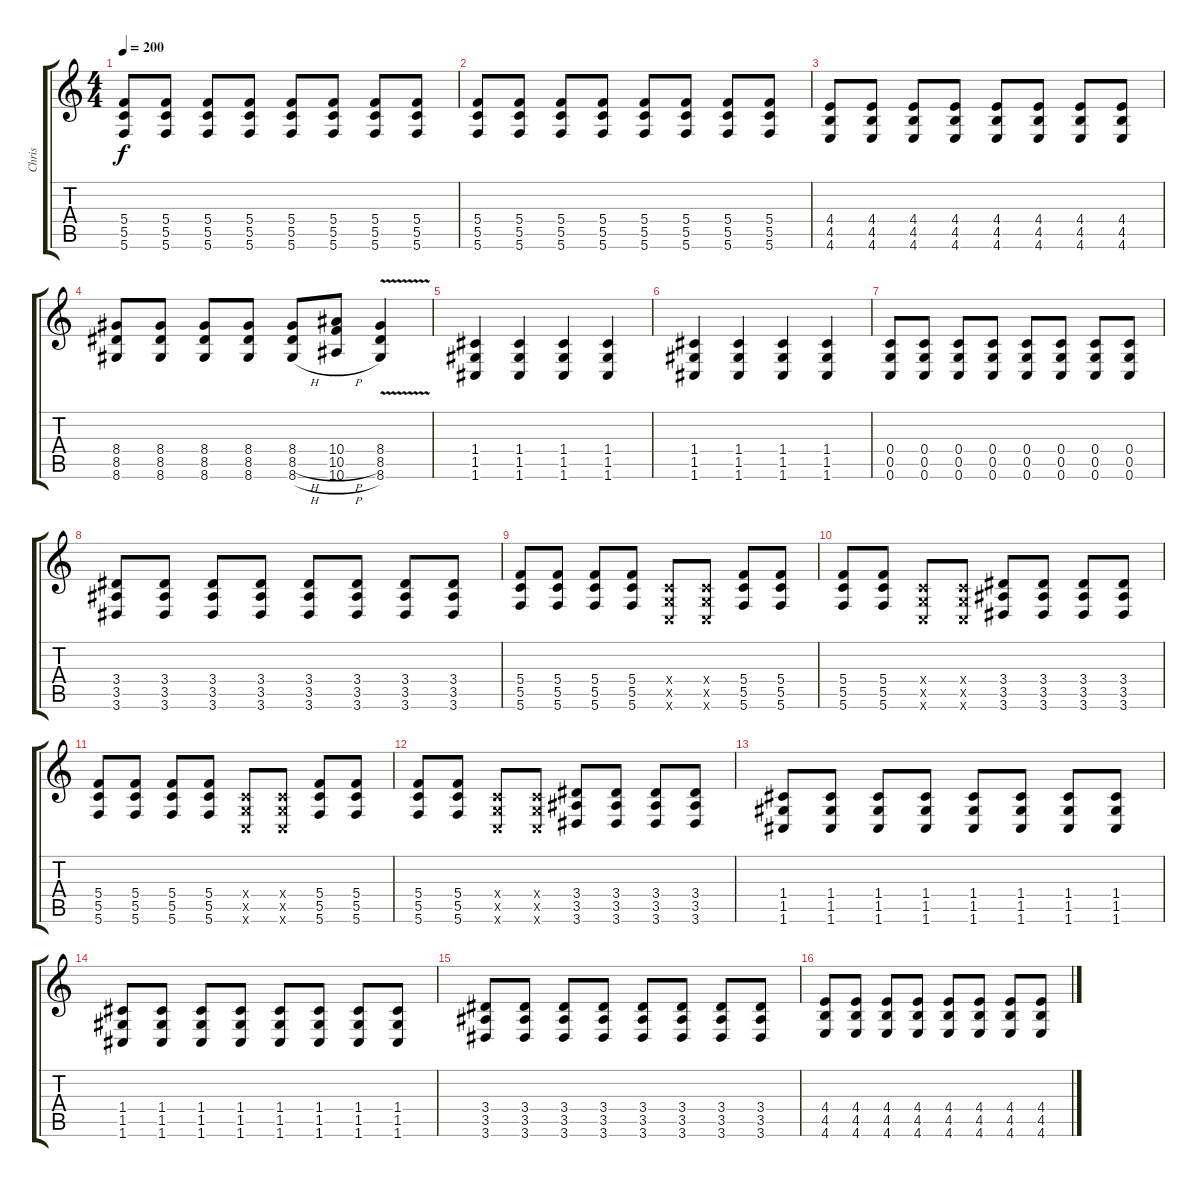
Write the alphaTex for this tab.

\track ("Chris" "Chris") {instrument distortionguitar}
\staff {score tabs}
\tuning (D4 A3 F3 C3 G2 C2) {hide}
\ts (4 4)
\tempo 200
\clef g2
\ks c
(5.4 5.5 5.6).8{dy f} (5.4 5.5 5.6).8 (5.4 5.5 5.6).8 (5.4 5.5 5.6).8 (5.4 5.5 5.6).8 (5.4 5.5 5.6).8 (5.4 5.5 5.6).8 (5.4 5.5 5.6).8 |
(5.4 5.5 5.6).8 (5.4 5.5 5.6).8 (5.4 5.5 5.6).8 (5.4 5.5 5.6).8 (5.4 5.5 5.6).8 (5.4 5.5 5.6).8 (5.4 5.5 5.6).8 (5.4 5.5 5.6).8 |
(4.4 4.5 4.6).8 (4.4 4.5 4.6).8 (4.4 4.5 4.6).8 (4.4 4.5 4.6).8 (4.4 4.5 4.6).8 (4.4 4.5 4.6).8 (4.4 4.5 4.6).8 (4.4 4.5 4.6).8 |
(8.4 8.5 8.6).8 (8.4 8.5 8.6).8 (8.4 8.5 8.6).8 (8.4 8.5 8.6).8 (8.4 8.5{h} 8.6{h}).8 (10.4 10.5{h} 10.6{h}).8 (8.4{v} 8.5{v} 8.6{v}).4 |
(1.4 1.5 1.6).4 (1.4 1.5 1.6).4 (1.4 1.5 1.6).4 (1.4 1.5 1.6).4 |
(1.4 1.5 1.6).4 (1.4 1.5 1.6).4 (1.4 1.5 1.6).4 (1.4 1.5 1.6).4 |
(0.4 0.5 0.6).8 (0.4 0.5 0.6).8 (0.4 0.5 0.6).8 (0.4 0.5 0.6).8 (0.4 0.5 0.6).8 (0.4 0.5 0.6).8 (0.4 0.5 0.6).8 (0.4 0.5 0.6).8 |
(3.4 3.5 3.6).8 (3.4 3.5 3.6).8 (3.4 3.5 3.6).8 (3.4 3.5 3.6).8 (3.4 3.5 3.6).8 (3.4 3.5 3.6).8 (3.4 3.5 3.6).8 (3.4 3.5 3.6).8 |
(5.4 5.5 5.6).8 (5.4 5.5 5.6).8 (5.4 5.5 5.6).8 (5.4 5.5 5.6).8 (0.4{x} 0.5{x} 0.6{x}).8 (0.4{x} 0.5{x} 0.6{x}).8 (5.4 5.5 5.6).8 (5.4 5.5 5.6).8 |
(5.4 5.5 5.6).8 (5.4 5.5 5.6).8 (0.4{x} 0.5{x} 0.6{x}).8 (0.4{x} 0.5{x} 0.6{x}).8 (3.4 3.5 3.6).8 (3.4 3.5 3.6).8 (3.4 3.5 3.6).8 (3.4 3.5 3.6).8 |
(5.4 5.5 5.6).8 (5.4 5.5 5.6).8 (5.4 5.5 5.6).8 (5.4 5.5 5.6).8 (0.4{x} 0.5{x} 0.6{x}).8 (0.4{x} 0.5{x} 0.6{x}).8 (5.4 5.5 5.6).8 (5.4 5.5 5.6).8 |
(5.4 5.5 5.6).8 (5.4 5.5 5.6).8 (0.4{x} 0.5{x} 0.6{x}).8 (0.4{x} 0.5{x} 0.6{x}).8 (3.4 3.5 3.6).8 (3.4 3.5 3.6).8 (3.4 3.5 3.6).8 (3.4 3.5 3.6).8 |
(1.4 1.5 1.6).8 (1.4 1.5 1.6).8 (1.4 1.5 1.6).8 (1.4 1.5 1.6).8 (1.4 1.5 1.6).8 (1.4 1.5 1.6).8 (1.4 1.5 1.6).8 (1.4 1.5 1.6).8 |
(1.4 1.5 1.6).8 (1.4 1.5 1.6).8 (1.4 1.5 1.6).8 (1.4 1.5 1.6).8 (1.4 1.5 1.6).8 (1.4 1.5 1.6).8 (1.4 1.5 1.6).8 (1.4 1.5 1.6).8 |
(3.4 3.5 3.6).8 (3.4 3.5 3.6).8 (3.4 3.5 3.6).8 (3.4 3.5 3.6).8 (3.4 3.5 3.6).8 (3.4 3.5 3.6).8 (3.4 3.5 3.6).8 (3.4 3.5 3.6).8 |
(4.4 4.5 4.6).8 (4.4 4.5 4.6).8 (4.4 4.5 4.6).8 (4.4 4.5 4.6).8 (4.4 4.5 4.6).8 (4.4 4.5 4.6).8 (4.4 4.5 4.6).8 (4.4 4.5 4.6).8
